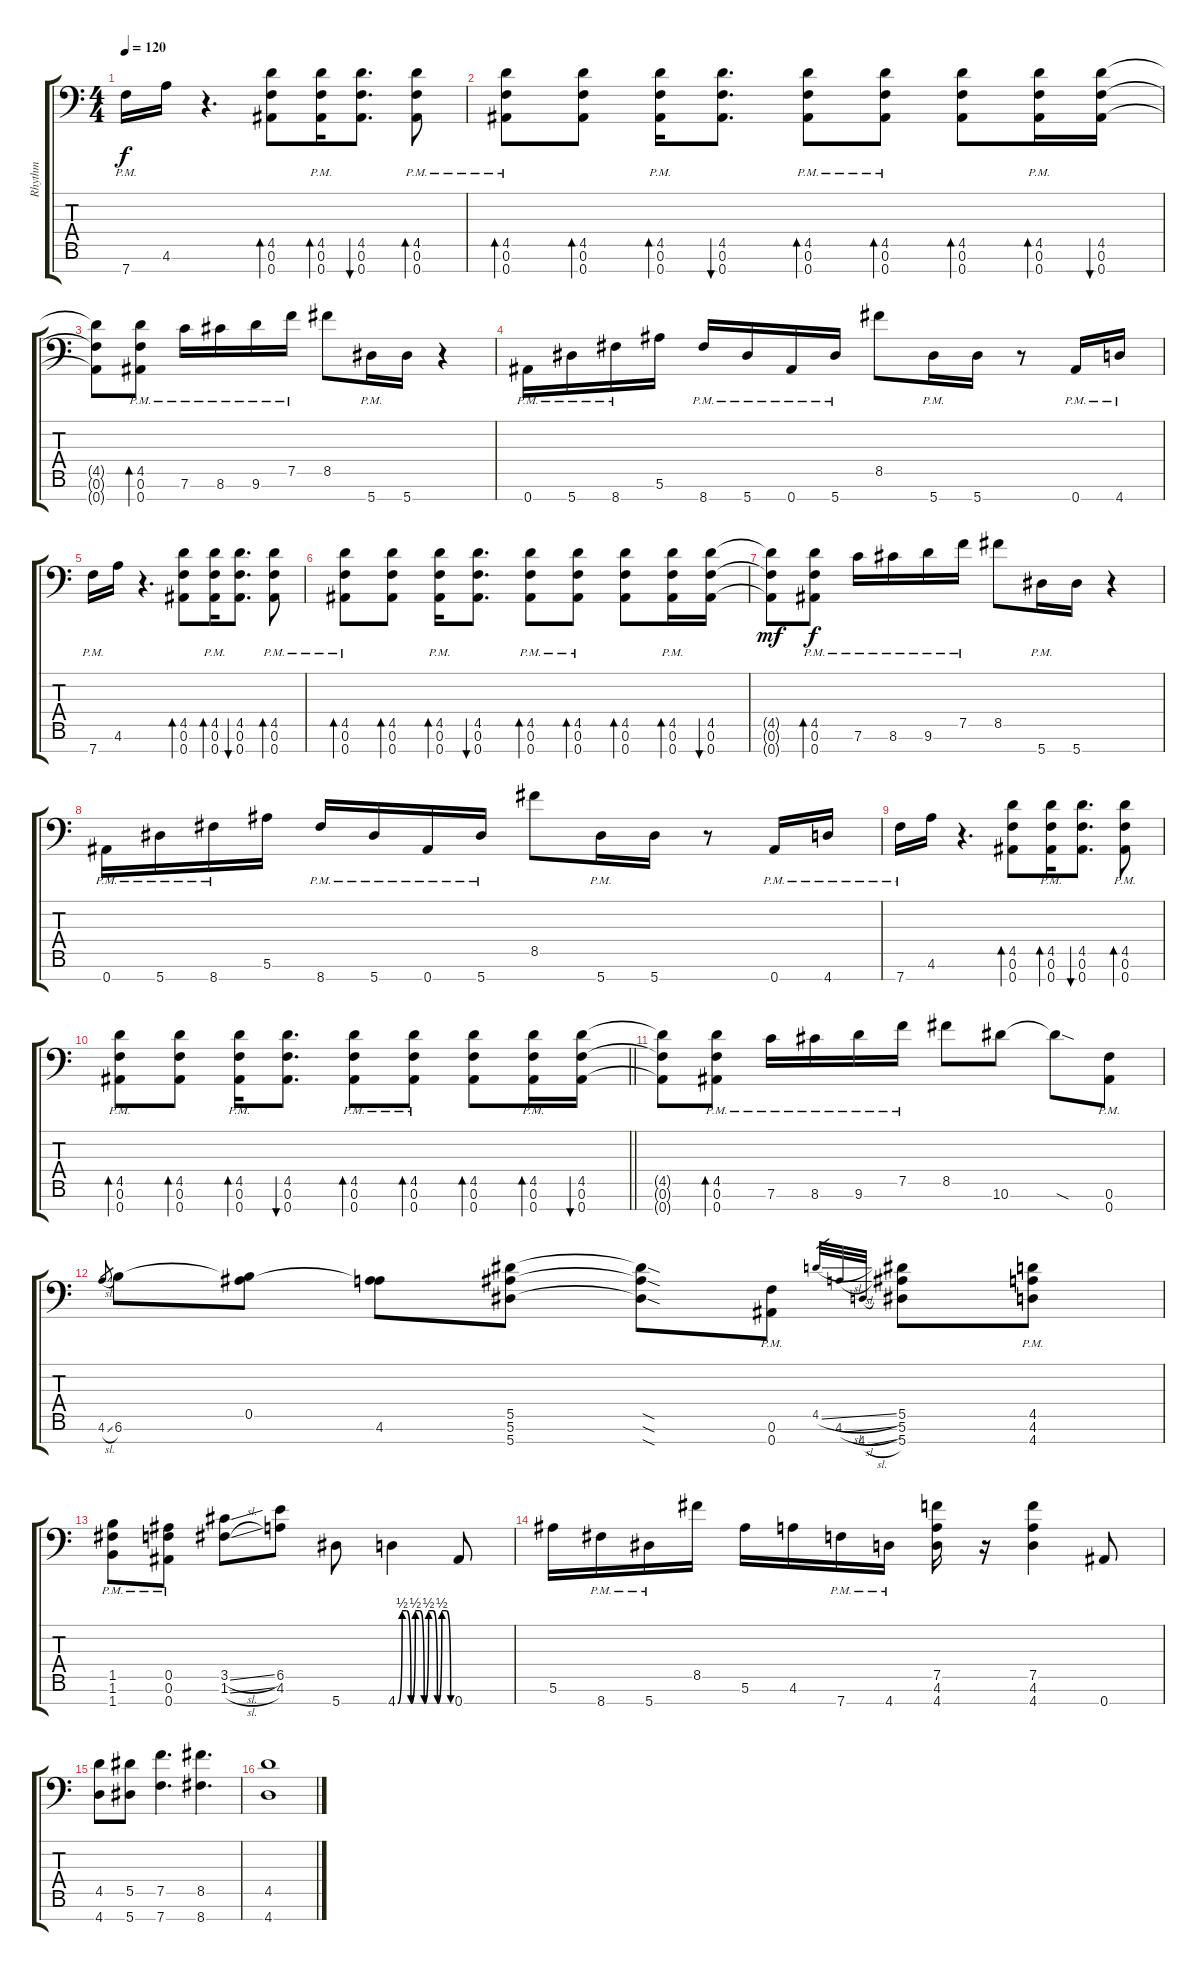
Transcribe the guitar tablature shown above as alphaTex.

\track ("Rhythm " "Rhythm ") {instrument distortionguitar}
\staff {score tabs}
\tuning (F4 C4 Ab3 Eb3 Bb2 F2 Bb1) {hide}
\ts (4 4)
\tempo 120
\clef f4
\ks c
7.7{pm}.16{dy f} 4.6.16 r.4{d} (4.5 0.6 0.7).8{bd 60} (4.5{pm} 0.6{pm} 0.7{pm}).16{bd 60} (4.5 0.6 0.7).8{d bu 60} (4.5{pm} 0.6{pm} 0.7{pm}).8{bd 60} |
(4.5{pm} 0.6{pm} 0.7{pm}).8{bd 60} (4.5 0.6 0.7).8{bd 60} (4.5{pm} 0.6{pm} 0.7{pm}).16{bd 60} (4.5 0.6 0.7).8{d bu 60} (4.5{pm} 0.6{pm} 0.7{pm}).8{bd 60} (4.5{pm} 0.6{pm} 0.7{pm}).8{bd 60} (4.5 0.6 0.7).8{bd 60} (4.5{pm} 0.6{pm} 0.7{pm}).16{bd 60} (4.5 0.6 0.7).16{bu 60} |
(4.5{t} 0.6{t} 0.7{t}).8 (4.5{pm} 0.6{pm} 0.7{pm}).8{bd 60} 7.6{pm}.16 8.6{pm}.16 9.6{pm}.16 7.5{pm}.16 8.5.8 5.7{pm}.16 5.7.16 r.4 |
0.7{pm}.16 5.7{pm}.16 8.7{pm}.16 5.6.16 8.7{pm}.16 5.7{pm}.16 0.7{pm}.16 5.7{pm}.16 8.5.8 5.7{pm}.16 5.7.16 r.8 0.7{pm}.16 4.7{pm}.16 |
7.7{pm}.16 4.6.16 r.4{d} (4.5 0.6 0.7).8{bd 60} (4.5{pm} 0.6{pm} 0.7{pm}).16{bd 60} (4.5 0.6 0.7).8{d bu 60} (4.5{pm} 0.6{pm} 0.7{pm}).8{bd 60} |
(4.5{pm} 0.6{pm} 0.7{pm}).8{bd 60} (4.5 0.6 0.7).8{bd 60} (4.5{pm} 0.6{pm} 0.7{pm}).16{bd 60} (4.5 0.6 0.7).8{d bu 60} (4.5{pm} 0.6{pm} 0.7{pm}).8{bd 60} (4.5{pm} 0.6{pm} 0.7{pm}).8{bd 60} (4.5 0.6 0.7).8{bd 60} (4.5{pm} 0.6{pm} 0.7{pm}).16{bd 60} (4.5 0.6 0.7).16{bu 60} |
(4.5{t} 0.6{t} 0.7{t}).8{dy mf} (4.5{pm} 0.6{pm} 0.7{pm}).8{bd 60 dy f} 7.6{pm}.16 8.6{pm}.16 9.6{pm}.16 7.5{pm}.16 8.5.8 5.7{pm}.16 5.7.16 r.4 |
0.7{pm}.16 5.7{pm}.16 8.7{pm}.16 5.6.16 8.7{pm}.16 5.7{pm}.16 0.7{pm}.16 5.7{pm}.16 8.5.8 5.7{pm}.16 5.7.16 r.8 0.7{pm}.16 4.7{pm}.16 |
7.7{pm}.16 4.6.16 r.4{d} (4.5 0.6 0.7).8{bd 60} (4.5{pm} 0.6{pm} 0.7{pm}).16{bd 60} (4.5 0.6 0.7).8{d bu 60} (4.5{pm} 0.6{pm} 0.7{pm}).8{bd 60} |
\barLineRight lightlight
(4.5{pm} 0.6{pm} 0.7{pm}).8{bd 60} (4.5 0.6 0.7).8{bd 60} (4.5{pm} 0.6{pm} 0.7{pm}).16{bd 60} (4.5 0.6 0.7).8{d bu 60} (4.5{pm} 0.6{pm} 0.7{pm}).8{bd 60} (4.5{pm} 0.6{pm} 0.7{pm}).8{bd 60} (4.5 0.6 0.7).8{bd 60} (4.5{pm} 0.6{pm} 0.7{pm}).16{bd 60} (4.5 0.6 0.7).16{bu 60} |
\section ("" "")
(4.5{t} 0.6{t} 0.7{t}).8 (4.5{pm} 0.6{pm} 0.7{pm}).8{bd 60} 7.6{pm}.16 8.6{pm}.16 9.6{pm}.16 7.5{pm}.16 8.5.8 10.6.8 10.6{sod t}.8 (0.6{pm} 0.7{pm}).8 |
4.6{sl}.8{gr} 6.6.8 (0.5 6.6{t}).8 (0.5{t} 4.6).8 (5.5 5.6 5.7).8 (5.5{sod t} 5.6{sod t} 5.7{sod t}).8 (0.6{pm} 0.7{pm}).8 4.5{sl}.32{gr} 4.6{sl}.32{gr} 4.7{sl}.32{gr} (5.5 5.6 5.7).8 (4.5{pm} 4.6{pm} 4.7{pm}).8 |
(1.5{pm} 1.6{pm} 1.7{pm}).8 (0.5{pm} 0.6{pm} 0.7{pm}).8 (3.5{sl} 1.6{sl}).8 (6.5 4.6).8 5.7.8 4.7{be (custom 0 0 5 2 10 2 15 0 20 2 25 2 30 0 35 2 40 2 45 0 50 2 55 2 60 0)}.4 0.7.8 |
5.6.16 8.7{pm}.16 5.7{pm}.16 8.5.16 5.6.16 4.6.16 7.7{pm}.16 4.7{pm}.16 (7.5 4.6 4.7).16 r.16 (7.5 4.6 4.7).4 0.7.8 |
(4.5 4.7).8 (5.5 5.7).8 (7.5 7.7).4{d} (8.5 8.7).4{d} |
(4.5 4.7).1
